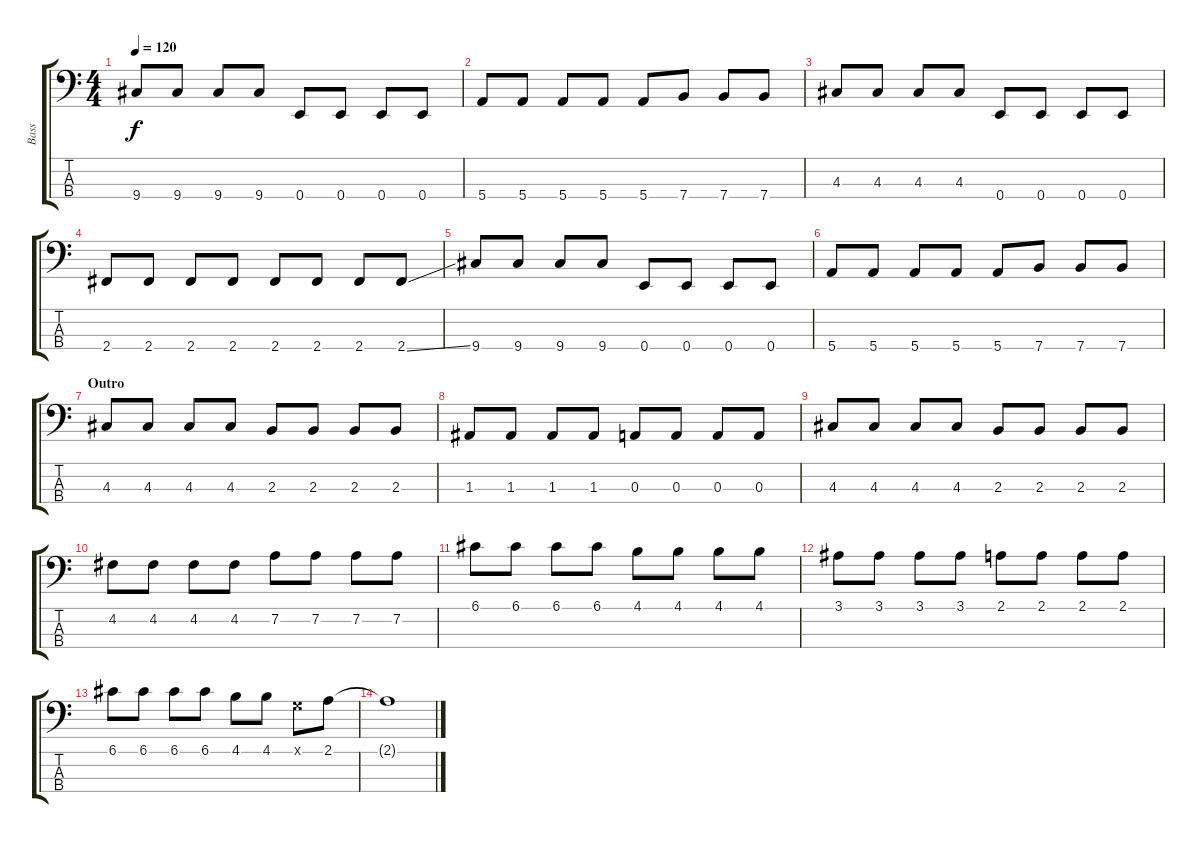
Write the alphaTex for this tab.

\track ("Bass" "Bass") {instrument electricbassfinger}
\staff {score tabs}
\tuning (G2 D2 A1 E1) {hide}
\ts (4 4)
\tempo 120
\clef f4
\ks c
9.4.8{dy f} 9.4.8 9.4.8 9.4.8 0.4.8 0.4.8 0.4.8 0.4.8 |
5.4.8 5.4.8 5.4.8 5.4.8 5.4.8 7.4.8 7.4.8 7.4.8 |
4.3.8 4.3.8 4.3.8 4.3.8 0.4.8 0.4.8 0.4.8 0.4.8 |
2.4.8 2.4.8 2.4.8 2.4.8 2.4.8 2.4.8 2.4.8 2.4{ss}.8 |
9.4.8 9.4.8 9.4.8 9.4.8 0.4.8 0.4.8 0.4.8 0.4.8 |
5.4.8 5.4.8 5.4.8 5.4.8 5.4.8 7.4.8 7.4.8 7.4.8 |
\section ("" "Outro")
4.3.8 4.3.8 4.3.8 4.3.8 2.3.8 2.3.8 2.3.8 2.3.8 |
1.3.8 1.3.8 1.3.8 1.3.8 0.3.8 0.3.8 0.3.8 0.3.8 |
4.3.8 4.3.8 4.3.8 4.3.8 2.3.8 2.3.8 2.3.8 2.3.8 |
4.2.8 4.2.8 4.2.8 4.2.8 7.2.8 7.2.8 7.2.8 7.2.8 |
6.1.8 6.1.8 6.1.8 6.1.8 4.1.8 4.1.8 4.1.8 4.1.8 |
3.1.8 3.1.8 3.1.8 3.1.8 2.1.8 2.1.8 2.1.8 2.1.8 |
6.1.8 6.1.8 6.1.8 6.1.8 4.1.8 4.1.8 0.1{x}.8 2.1.8 |
2.1{t}.1
